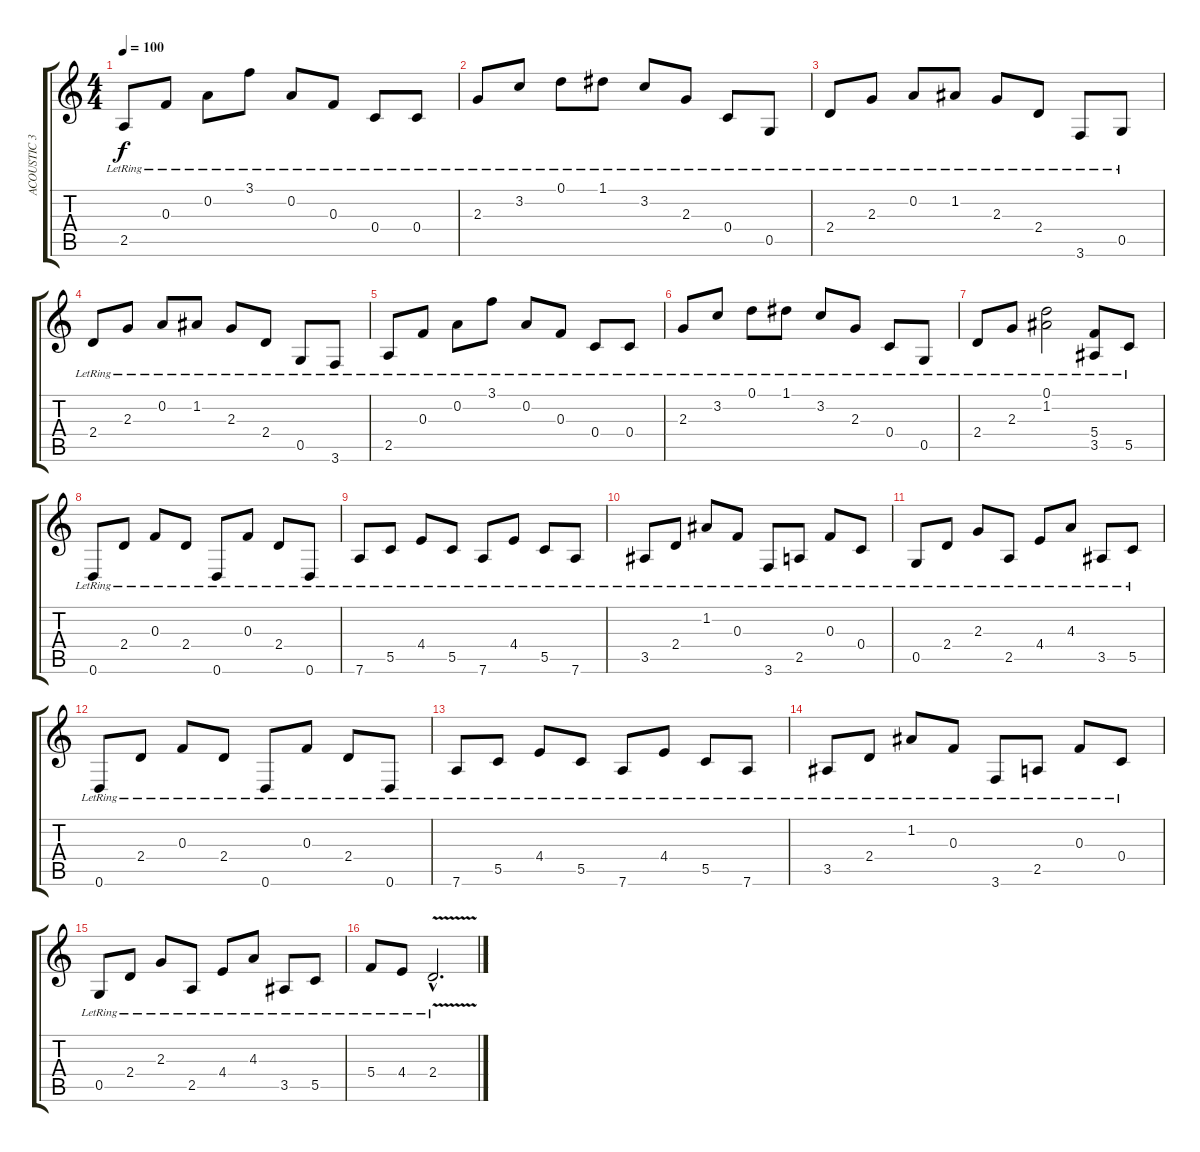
\track ("ACOUSTIC 3" "ACOUSTIC 3") {instrument acousticguitarsteel}
\staff {score tabs}
\tuning (D4 A3 F3 C3 G2 D2) {hide}
\ts (4 4)
\tempo 100
\clef g2
\ks c
2.5{lr}.8{dy f} 0.3{lr}.8 0.2{lr}.8 3.1{lr}.8 0.2{lr}.8 0.3{lr}.8 0.4{lr}.8 0.4{lr}.8 |
2.3{lr}.8 3.2{lr}.8 0.1{lr}.8 1.1{lr}.8 3.2{lr}.8 2.3{lr}.8 0.4{lr}.8 0.5{lr}.8 |
2.4{lr}.8 2.3{lr}.8 0.2{lr}.8 1.2{lr}.8 2.3{lr}.8 2.4{lr}.8 3.6{lr}.8 0.5{lr}.8 |
2.4{lr}.8 2.3{lr}.8 0.2{lr}.8 1.2{lr}.8 2.3{lr}.8 2.4{lr}.8 0.5{lr}.8 3.6{lr}.8 |
2.5{lr}.8 0.3{lr}.8 0.2{lr}.8 3.1{lr}.8 0.2{lr}.8 0.3{lr}.8 0.4{lr}.8 0.4{lr}.8 |
2.3{lr}.8 3.2{lr}.8 0.1{lr}.8 1.1{lr}.8 3.2{lr}.8 2.3{lr}.8 0.4{lr}.8 0.5{lr}.8 |
2.4{lr}.8 2.3{lr}.8 (0.1{lr} 1.2{lr}).2 (5.4{lr} 3.5{lr}).8 5.5{lr}.8 |
0.6{lr}.8 2.4{lr}.8 0.3{lr}.8 2.4{lr}.8 0.6{lr}.8 0.3{lr}.8 2.4{lr}.8 0.6{lr}.8 |
7.6{lr}.8 5.5{lr}.8 4.4{lr}.8 5.5{lr}.8 7.6{lr}.8 4.4{lr}.8 5.5{lr}.8 7.6{lr}.8 |
3.5{lr}.8 2.4{lr}.8 1.2{lr}.8 0.3{lr}.8 3.6{lr}.8 2.5{lr}.8 0.3{lr}.8 0.4{lr}.8 |
0.5{lr}.8 2.4{lr}.8 2.3{lr}.8 2.5{lr}.8 4.4{lr}.8 4.3{lr}.8 3.5{lr}.8 5.5{lr}.8 |
0.6{lr}.8 2.4{lr}.8 0.3{lr}.8 2.4{lr}.8 0.6{lr}.8 0.3{lr}.8 2.4{lr}.8 0.6{lr}.8 |
7.6{lr}.8 5.5{lr}.8 4.4{lr}.8 5.5{lr}.8 7.6{lr}.8 4.4{lr}.8 5.5{lr}.8 7.6{lr}.8 |
3.5{lr}.8 2.4{lr}.8 1.2{lr}.8 0.3{lr}.8 3.6{lr}.8 2.5{lr}.8 0.3{lr}.8 0.4{lr}.8 |
0.5{lr}.8 2.4{lr}.8 2.3{lr}.8 2.5{lr}.8 4.4{lr}.8 4.3{lr}.8 3.5{lr}.8 5.5{lr}.8 |
5.4{lr}.8 4.4{lr}.8 2.4{v hac lr}.2{d}
